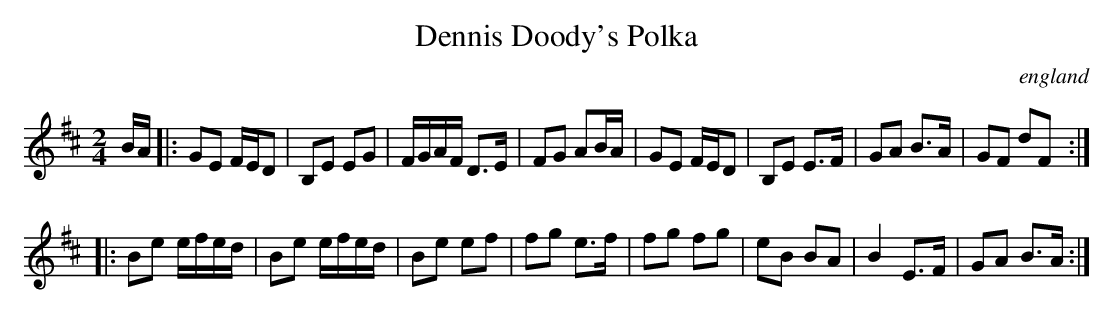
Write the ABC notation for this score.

X:1
T:Dennis Doody's Polka
O:england
M:2/4
L:1/8
K:Edor
B/A/|:GE F/E/D|B,E EG|F/G/A/F/ D>E|FG AB/A/|GE F/E/D|B,E E>F|GA B>A|GF dF:|
|:Be e/f/e/d/|Be e/f/e/d/|Be ef|fg e>f|fg fg|eB BA|B2 E>F|GA B>A:|
